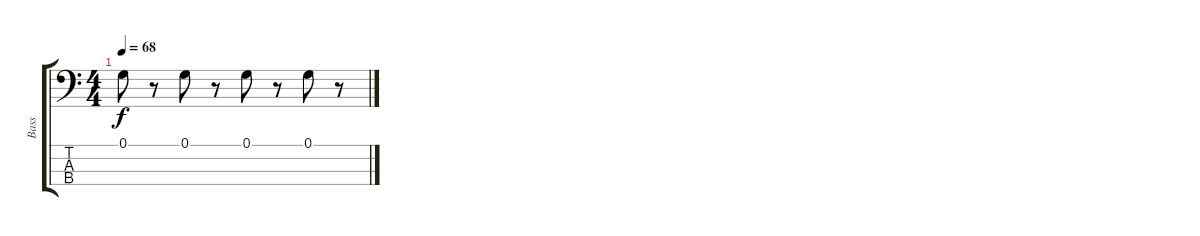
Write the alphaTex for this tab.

\track ("Bass" "Bass") {instrument electricbassfinger}
\staff {score tabs}
\tuning (G2 D2 A1 E1) {hide}
\ts (4 4)
\tempo 68
\clef f4
\ks c
0.1.8{dy f} r.8 0.1.8 r.8 0.1.8 r.8 0.1.8 r.8
